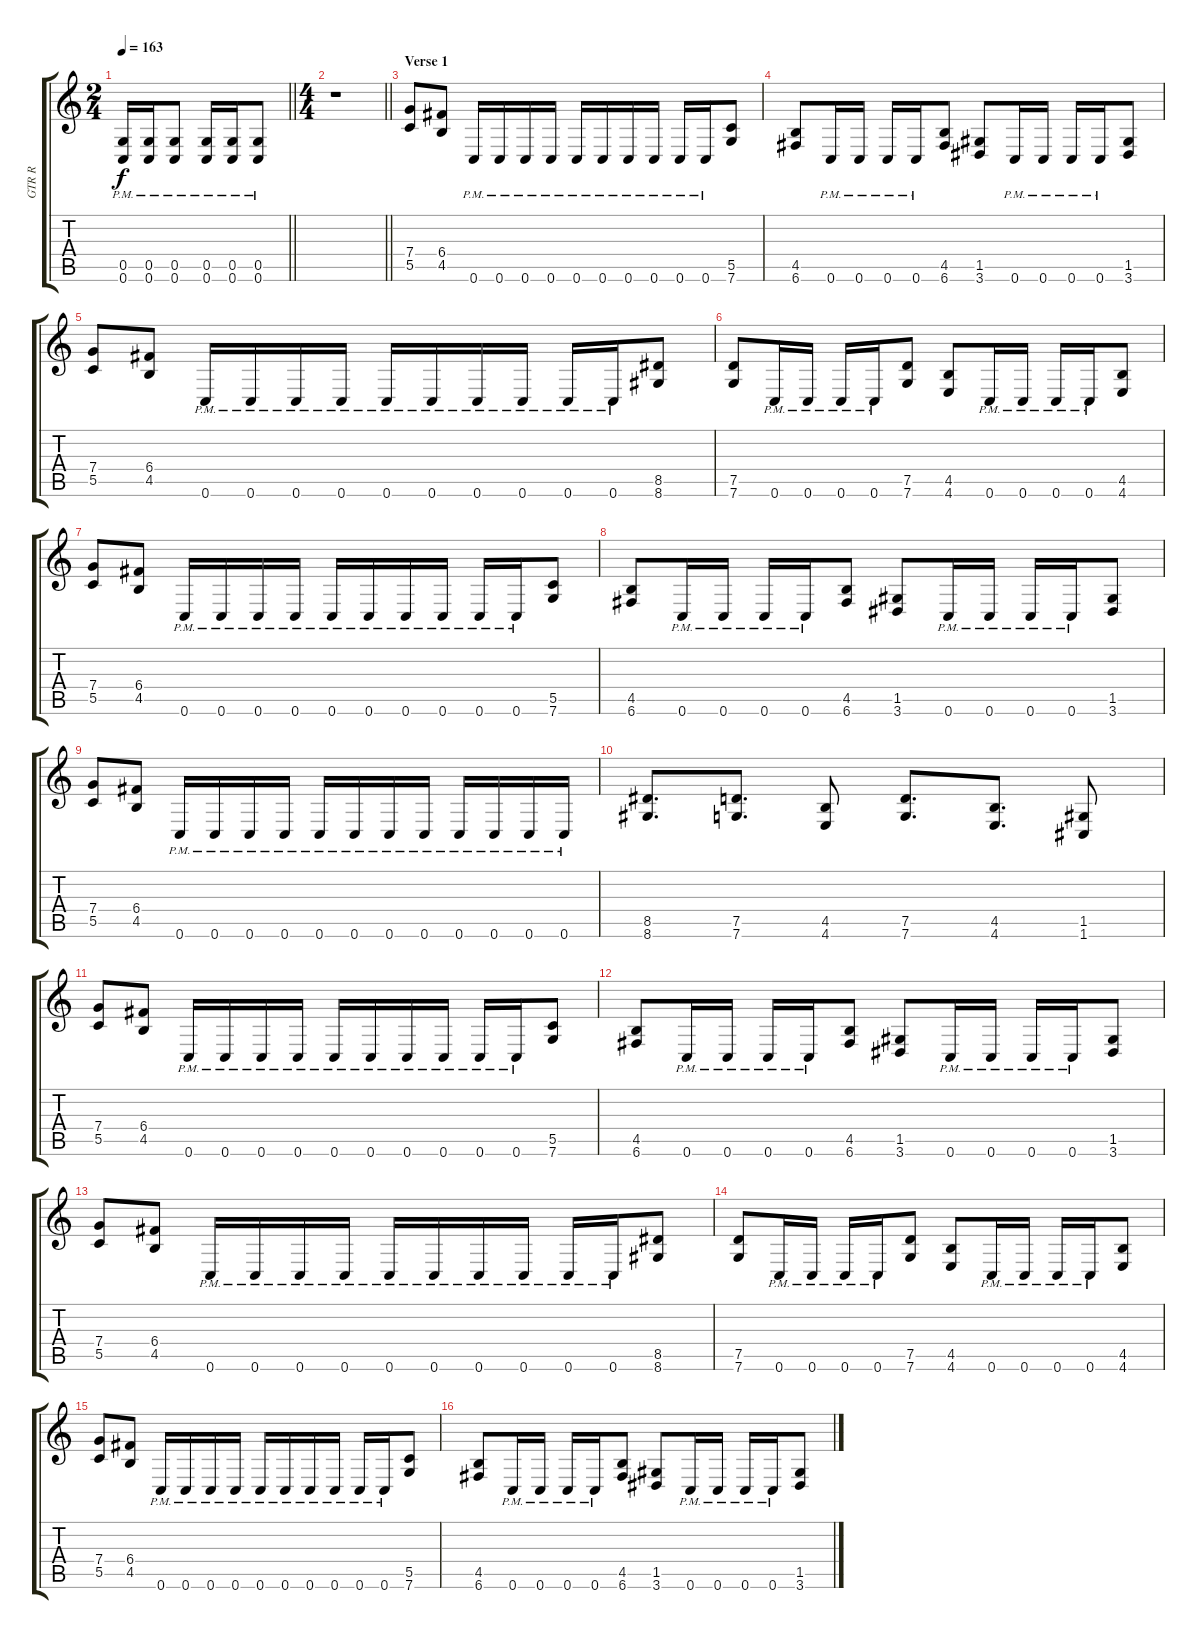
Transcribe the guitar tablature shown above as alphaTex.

\track ("GTR R" "GTR R") {instrument overdrivenguitar}
\staff {score tabs}
\tuning (D4 A3 F3 C3 G2 C2) {hide}
\ts (2 4)
\tempo 163
\clef g2
\barLineRight lightlight
\ks c
(0.5{pm} 0.6{pm}).16{dy f} (0.5{pm} 0.6{pm}).16 (0.5{pm} 0.6{pm}).8 (0.5{pm} 0.6{pm}).16 (0.5{pm} 0.6{pm}).16 (0.5{pm} 0.6{pm}).8 |
\ts (4 4)
\barLineRight lightlight
r.1 |
\section ("" "Verse 1")
(7.4 5.5).8 (6.4 4.5).8 0.6{pm}.16 0.6{pm}.16 0.6{pm}.16 0.6{pm}.16 0.6{pm}.16 0.6{pm}.16 0.6{pm}.16 0.6{pm}.16 0.6{pm}.16 0.6{pm}.16 (5.5 7.6).8 |
(4.5 6.6).8 0.6{pm}.16 0.6{pm}.16 0.6{pm}.16 0.6{pm}.16 (4.5 6.6).8 (1.5 3.6).8 0.6{pm}.16 0.6{pm}.16 0.6{pm}.16 0.6{pm}.16 (1.5 3.6).8 |
(7.4 5.5).8 (6.4 4.5).8 0.6{pm}.16 0.6{pm}.16 0.6{pm}.16 0.6{pm}.16 0.6{pm}.16 0.6{pm}.16 0.6{pm}.16 0.6{pm}.16 0.6{pm}.16 0.6{pm}.16 (8.5 8.6).8 |
(7.5 7.6).8 0.6{pm}.16 0.6{pm}.16 0.6{pm}.16 0.6{pm}.16 (7.5 7.6).8 (4.5 4.6).8 0.6{pm}.16 0.6{pm}.16 0.6{pm}.16 0.6{pm}.16 (4.5 4.6).8 |
(7.4 5.5).8 (6.4 4.5).8 0.6{pm}.16 0.6{pm}.16 0.6{pm}.16 0.6{pm}.16 0.6{pm}.16 0.6{pm}.16 0.6{pm}.16 0.6{pm}.16 0.6{pm}.16 0.6{pm}.16 (5.5 7.6).8 |
(4.5 6.6).8 0.6{pm}.16 0.6{pm}.16 0.6{pm}.16 0.6{pm}.16 (4.5 6.6).8 (1.5 3.6).8 0.6{pm}.16 0.6{pm}.16 0.6{pm}.16 0.6{pm}.16 (1.5 3.6).8 |
(7.4 5.5).8 (6.4 4.5).8 0.6{pm}.16 0.6{pm}.16 0.6{pm}.16 0.6{pm}.16 0.6{pm}.16 0.6{pm}.16 0.6{pm}.16 0.6{pm}.16 0.6{pm}.16 0.6{pm}.16 0.6{pm}.16 0.6{pm}.16 |
(8.5 8.6).8{d} (7.5 7.6).8{d} (4.5 4.6).8 (7.5 7.6).8{d} (4.5 4.6).8{d} (1.5 1.6).8 |
(7.4 5.5).8 (6.4 4.5).8 0.6{pm}.16 0.6{pm}.16 0.6{pm}.16 0.6{pm}.16 0.6{pm}.16 0.6{pm}.16 0.6{pm}.16 0.6{pm}.16 0.6{pm}.16 0.6{pm}.16 (5.5 7.6).8 |
(4.5 6.6).8 0.6{pm}.16 0.6{pm}.16 0.6{pm}.16 0.6{pm}.16 (4.5 6.6).8 (1.5 3.6).8 0.6{pm}.16 0.6{pm}.16 0.6{pm}.16 0.6{pm}.16 (1.5 3.6).8 |
(7.4 5.5).8 (6.4 4.5).8 0.6{pm}.16 0.6{pm}.16 0.6{pm}.16 0.6{pm}.16 0.6{pm}.16 0.6{pm}.16 0.6{pm}.16 0.6{pm}.16 0.6{pm}.16 0.6{pm}.16 (8.5 8.6).8 |
(7.5 7.6).8 0.6{pm}.16 0.6{pm}.16 0.6{pm}.16 0.6{pm}.16 (7.5 7.6).8 (4.5 4.6).8 0.6{pm}.16 0.6{pm}.16 0.6{pm}.16 0.6{pm}.16 (4.5 4.6).8 |
(7.4 5.5).8 (6.4 4.5).8 0.6{pm}.16 0.6{pm}.16 0.6{pm}.16 0.6{pm}.16 0.6{pm}.16 0.6{pm}.16 0.6{pm}.16 0.6{pm}.16 0.6{pm}.16 0.6{pm}.16 (5.5 7.6).8 |
(4.5 6.6).8 0.6{pm}.16 0.6{pm}.16 0.6{pm}.16 0.6{pm}.16 (4.5 6.6).8 (1.5 3.6).8 0.6{pm}.16 0.6{pm}.16 0.6{pm}.16 0.6{pm}.16 (1.5 3.6).8
